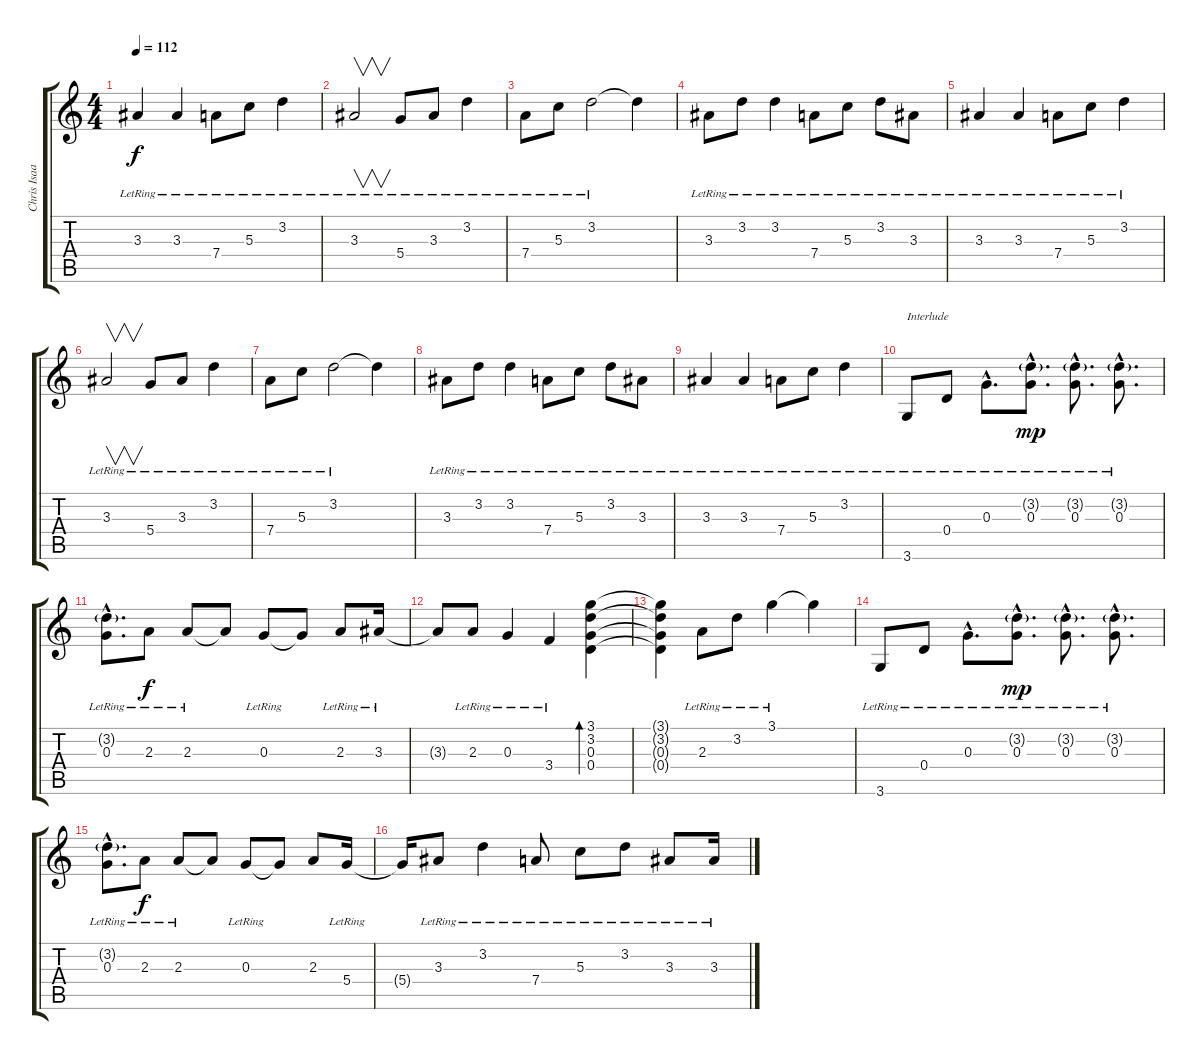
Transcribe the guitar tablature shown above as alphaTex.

\track ("Chris Isaak ( clean 2 )" "Chris Isaa") {instrument electricguitarclean}
\staff {score tabs}
\tuning (E4 B3 G3 D3 A2 E2) {hide}
\ts (4 4)
\tempo 112
\clef g2
\ks c
3.3{lr}.4{dy f} 3.3{lr}.4 7.4{lr}.8 5.3{lr}.8 3.2{lr}.4 |
3.3{lr}.2{v} 5.4{lr}.8 3.3{lr}.8 3.2{lr}.4 |
7.4{lr}.8 5.3{lr}.8 3.2{lr}.2 3.2{t}.4 |
3.3{lr}.8 3.2{lr}.8 3.2{lr}.4 7.4{lr}.8 5.3{lr}.8 3.2{lr}.8 3.3{lr}.8 |
3.3{lr}.4 3.3{lr}.4 7.4{lr}.8 5.3{lr}.8 3.2{lr}.4 |
3.3{lr}.2{v} 5.4{lr}.8 3.3{lr}.8 3.2{lr}.4 |
7.4{lr}.8 5.3{lr}.8 3.2{lr}.2 3.2{t}.4 |
3.3{lr}.8 3.2{lr}.8 3.2{lr}.4 7.4{lr}.8 5.3{lr}.8 3.2{lr}.8 3.3{lr}.8 |
3.3{lr}.4 3.3{lr}.4 7.4{lr}.8 5.3{lr}.8 3.2{lr}.4 |
3.6{lr}.8{txt "Interlude"} 0.4{lr}.8 0.3{hac lr}.8{d} (3.2{g hac lr} 0.3{hac lr}).8{d dy mp} (3.2{g hac lr} 0.3{hac lr}).8{d} (3.2{g hac lr} 0.3{hac lr}).8{d} |
(3.2{g hac lr} 0.3{hac lr}).8{d} 2.3{lr}.8{dy f} 2.3{lr}.8 2.3{t}.8 0.3{lr}.8 0.3{t}.8 2.3{lr}.8 3.3{lr}.16 |
3.3{t}.8 2.3{lr}.8 0.3{lr}.4 3.4{lr}.4 (3.1 3.2 0.3 0.4).4{bd 480} |
(3.1{t} 3.2{t} 0.3{t} 0.4{t}).4 2.3{lr}.8 3.2{lr}.8 3.1{lr}.4 3.1{t}.4 |
3.6{lr}.8 0.4{lr}.8 0.3{hac lr}.8{d} (3.2{g hac lr} 0.3{hac lr}).8{d dy mp} (3.2{g hac lr} 0.3{hac lr}).8{d} (3.2{g hac lr} 0.3{hac lr}).8{d} |
(3.2{g hac lr} 0.3{hac lr}).8{d} 2.3{lr}.8{dy f} 2.3{lr}.8 2.3{t}.8 0.3{lr}.8 0.3{t}.8 2.3.8 5.4{lr}.16 |
5.4{t}.16 3.3{lr}.8 3.2{lr}.4 7.4{lr}.8 5.3{lr}.8 3.2{lr}.8 3.3{lr}.8 3.3{lr}.16
